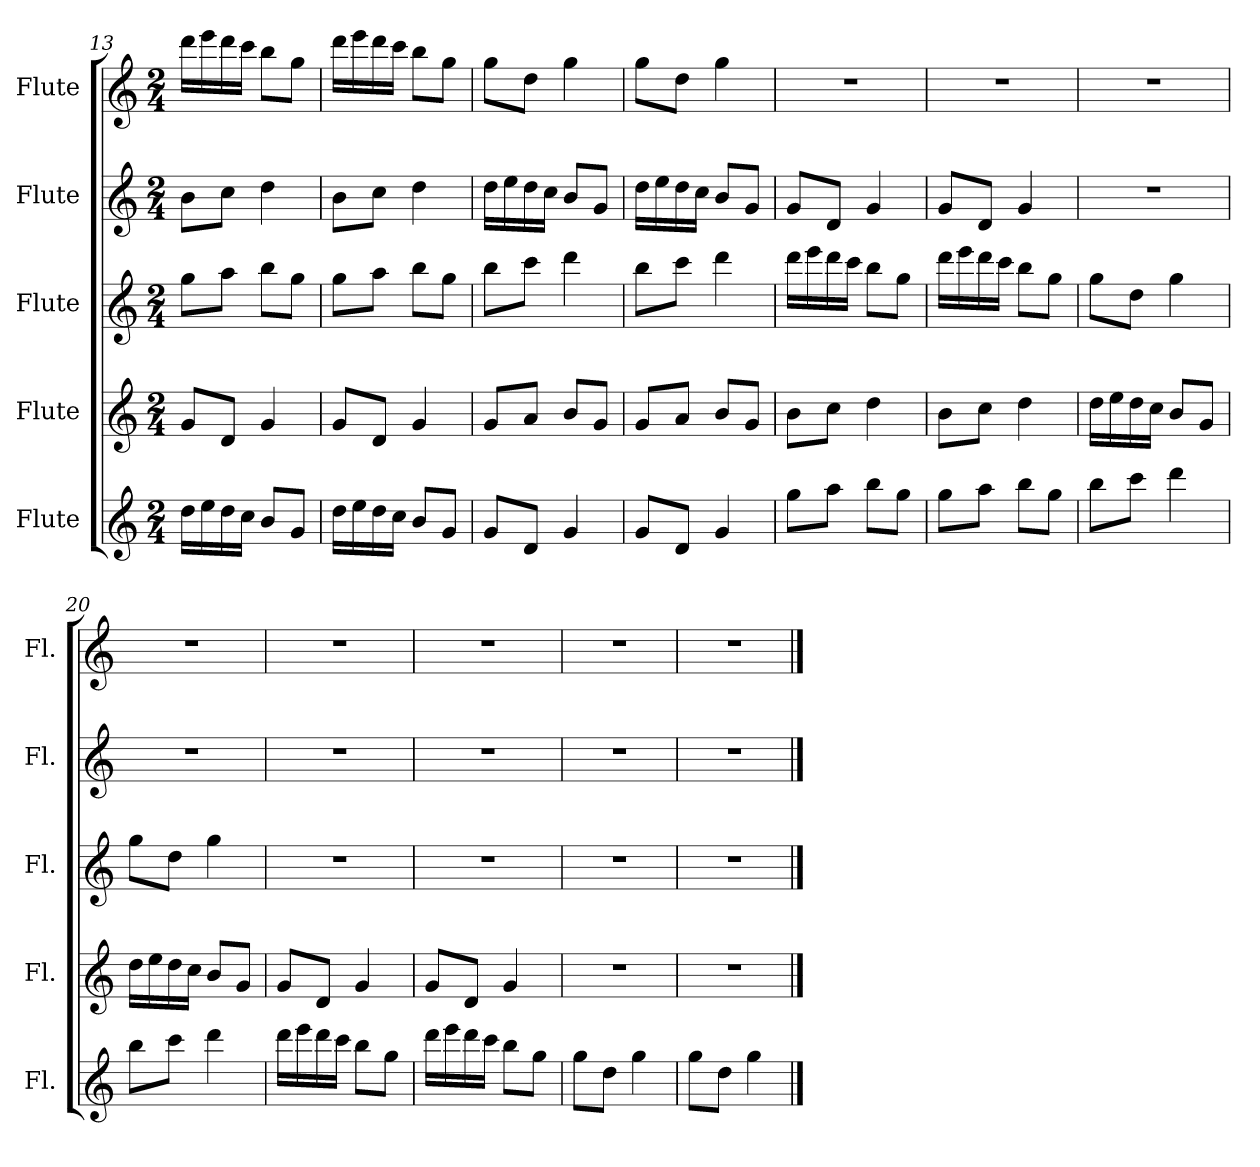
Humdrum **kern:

**kern	**kern	**kern	**kern	**kern
*part5	*part4	*part3	*part2	*part1
*staff5	*staff4	*staff3	*staff2	*staff1
*I"Flute	*I"Flute	*I"Flute	*I"Flute	*I"Flute
*I'Fl.	*I'Fl.	*I'Fl.	*I'Fl.	*I'Fl.
*clefG2	*clefG2	*clefG2	*clefG2	*clefG2
*k[]	*k[]	*k[]	*k[]	*k[]
*M2/4	*M2/4	*M2/4	*M2/4	*M2/4
=13	=13	=13	=13	=13
16dd\LL	8g/L	8gg\L	8b\L	16ddd\LL
16ee\	.	.	.	16eee\
16dd\	8d/J	8aa\J	8cc\J	16ddd\
16cc\JJ	.	.	.	16ccc\JJ
8b/L	4g/	8bb\L	4dd\	8bb\L
8g/J	.	8gg\J	.	8gg\J
!!LO:PB:g=z
=14	=14	=14	=14	=14
16dd\LL	8g/L	8gg\L	8b\L	16ddd\LL
16ee\	.	.	.	16eee\
16dd\	8d/J	8aa\J	8cc\J	16ddd\
16cc\JJ	.	.	.	16ccc\JJ
8b/L	4g/	8bb\L	4dd\	8bb\L
8g/J	.	8gg\J	.	8gg\J
=15	=15	=15	=15	=15
8g/L	8g/L	8bb\L	16dd\LL	8gg\L
.	.	.	16ee\	.
8d/J	8a/J	8ccc\J	16dd\	8dd\J
.	.	.	16cc\JJ	.
4g/	8b/L	4ddd\	8b/L	4gg\
.	8g/J	.	8g/J	.
=16	=16	=16	=16	=16
8g/L	8g/L	8bb\L	16dd\LL	8gg\L
.	.	.	16ee\	.
8d/J	8a/J	8ccc\J	16dd\	8dd\J
.	.	.	16cc\JJ	.
4g/	8b/L	4ddd\	8b/L	4gg\
.	8g/J	.	8g/J	.
=17	=17	=17	=17	=17
8gg\L	8b\L	16ddd\LL	8g/L	2r
.	.	16eee\	.	.
8aa\J	8cc\J	16ddd\	8d/J	.
.	.	16ccc\JJ	.	.
8bb\L	4dd\	8bb\L	4g/	.
8gg\J	.	8gg\J	.	.
=18	=18	=18	=18	=18
8gg\L	8b\L	16ddd\LL	8g/L	2r
.	.	16eee\	.	.
8aa\J	8cc\J	16ddd\	8d/J	.
.	.	16ccc\JJ	.	.
8bb\L	4dd\	8bb\L	4g/	.
8gg\J	.	8gg\J	.	.
=19	=19	=19	=19	=19
8bb\L	16dd\LL	8gg\L	2r	2r
.	16ee\	.	.	.
8ccc\J	16dd\	8dd\J	.	.
.	16cc\JJ	.	.	.
4ddd\	8b/L	4gg\	.	.
.	8g/J	.	.	.
!!LO:LB:g=z
=20	=20	=20	=20	=20
8bb\L	16dd\LL	8gg\L	2r	2r
.	16ee\	.	.	.
8ccc\J	16dd\	8dd\J	.	.
.	16cc\JJ	.	.	.
4ddd\	8b/L	4gg\	.	.
.	8g/J	.	.	.
=21	=21	=21	=21	=21
16ddd\LL	8g/L	2r	2r	2r
16eee\	.	.	.	.
16ddd\	8d/J	.	.	.
16ccc\JJ	.	.	.	.
8bb\L	4g/	.	.	.
8gg\J	.	.	.	.
=22	=22	=22	=22	=22
16ddd\LL	8g/L	2r	2r	2r
16eee\	.	.	.	.
16ddd\	8d/J	.	.	.
16ccc\JJ	.	.	.	.
8bb\L	4g/	.	.	.
8gg\J	.	.	.	.
=23	=23	=23	=23	=23
8gg\L	2r	2r	2r	2r
8dd\J	.	.	.	.
4gg\	.	.	.	.
=24	=24	=24	=24	=24
8gg\L	2r	2r	2r	2r
8dd\J	.	.	.	.
4gg\	.	.	.	.
==	==	==	==	==
*-	*-	*-	*-	*-
